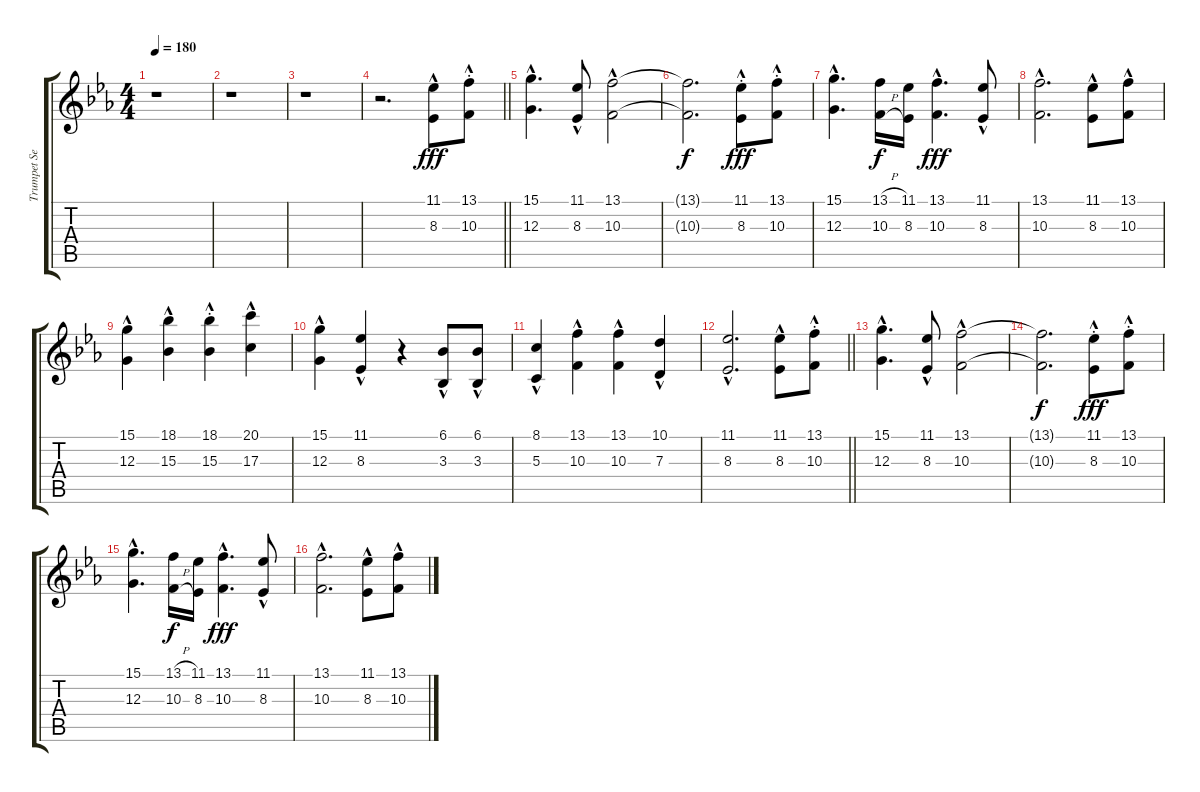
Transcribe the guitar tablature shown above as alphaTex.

\track ("Trumpet Section" "Trumpet Se") {instrument trumpet}
\staff {score tabs}
\tuning (E4 B3 G3 D3 A2 E2) {hide}
\ts (4 4)
\tempo 180
\clef g2
\ks eb
r.1{dy fff instrument trumpet} |
r.1 |
r.1 |
\barLineRight lightlight
r.2{d} (11.1{hac} 8.3{hac}).8 (13.1{hac st} 10.3{hac st}).8 |
\section ("" "")
(15.1{hac} 12.3{hac}).4{d} (11.1{hac} 8.3{hac}).8 (13.1{hac} 10.3{hac}).2 |
(13.1{t} 10.3{t}).2{d dy f} (11.1{hac st} 8.3{hac st}).8{dy fff} (13.1{hac st} 10.3{hac st}).8 |
(15.1{hac} 12.3{hac}).4{d} (13.1{h} 10.3{h}).16{dy f} (11.1 8.3).16 (13.1{hac} 10.3{hac}).4{d dy fff} (11.1{hac} 8.3{hac}).8 |
(13.1{hac} 10.3{hac}).2{d} (11.1{hac} 8.3{hac}).8 (13.1{hac} 10.3{hac}).8 |
(15.1{hac} 12.3{hac}).4 (18.1{hac} 15.3{hac}).4 (18.1{hac st} 15.3{hac st}).4 (20.1{hac} 17.3{hac}).4 |
(15.1{hac} 12.3{hac}).4 (11.1{hac} 8.3{hac}).4 r.4 (6.1{hac} 3.3{hac}).8 (6.1{hac} 3.3{hac}).8 |
(8.1{hac} 5.3{hac}).4 (13.1{hac} 10.3{hac}).4 (13.1{hac} 10.3{hac}).4 (10.1{hac} 7.3{hac}).4 |
\barLineRight lightlight
(11.1{hac} 8.3{hac}).2{d} (11.1{hac} 8.3{hac}).8 (13.1{hac st} 10.3{hac st}).8 |
\section ("" "")
(15.1{hac} 12.3{hac}).4{d} (11.1{hac} 8.3{hac}).8 (13.1{hac} 10.3{hac}).2 |
(13.1{t} 10.3{t}).2{d dy f} (11.1{hac st} 8.3{hac st}).8{dy fff} (13.1{hac st} 10.3{hac st}).8 |
(15.1{hac} 12.3{hac}).4{d} (13.1{h} 10.3{h}).16{dy f} (11.1 8.3).16 (13.1{hac} 10.3{hac}).4{d dy fff} (11.1{hac} 8.3{hac}).8 |
(13.1{hac} 10.3{hac}).2{d} (11.1{hac} 8.3{hac}).8 (13.1{hac} 10.3{hac}).8
